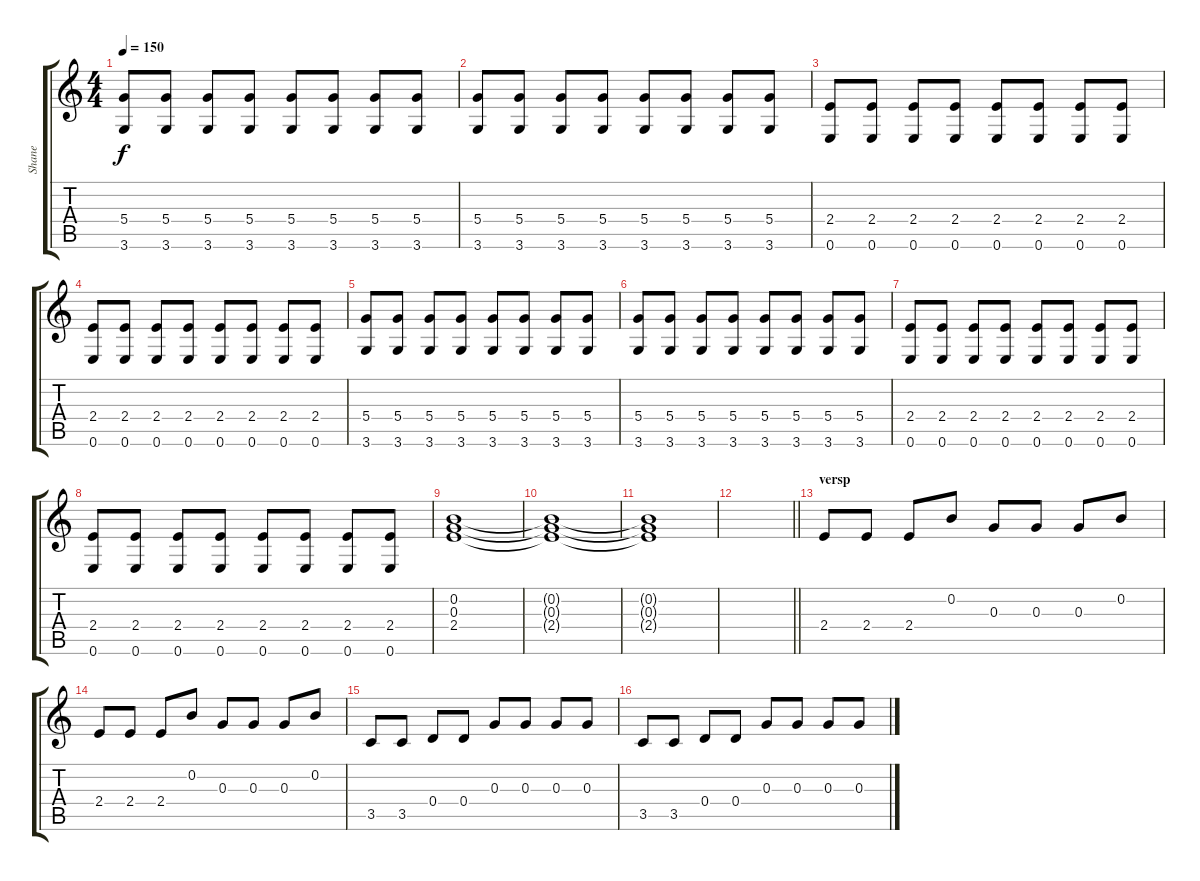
\track ("Shane" "Shane") {instrument acousticguitarnylon}
\staff {score tabs}
\tuning (E4 B3 G3 D3 A2 E2) {hide}
\ts (4 4)
\tempo 150
\clef g2
\ks c
(5.4 3.6).8{dy f} (5.4 3.6).8 (5.4 3.6).8 (5.4 3.6).8 (5.4 3.6).8 (5.4 3.6).8 (5.4 3.6).8 (5.4 3.6).8 |
(5.4 3.6).8 (5.4 3.6).8 (5.4 3.6).8 (5.4 3.6).8 (5.4 3.6).8 (5.4 3.6).8 (5.4 3.6).8 (5.4 3.6).8 |
(2.4 0.6).8 (2.4 0.6).8 (2.4 0.6).8 (2.4 0.6).8 (2.4 0.6).8 (2.4 0.6).8 (2.4 0.6).8 (2.4 0.6).8 |
(2.4 0.6).8 (2.4 0.6).8 (2.4 0.6).8 (2.4 0.6).8 (2.4 0.6).8 (2.4 0.6).8 (2.4 0.6).8 (2.4 0.6).8 |
(5.4 3.6).8 (5.4 3.6).8 (5.4 3.6).8 (5.4 3.6).8 (5.4 3.6).8 (5.4 3.6).8 (5.4 3.6).8 (5.4 3.6).8 |
(5.4 3.6).8 (5.4 3.6).8 (5.4 3.6).8 (5.4 3.6).8 (5.4 3.6).8 (5.4 3.6).8 (5.4 3.6).8 (5.4 3.6).8 |
(2.4 0.6).8 (2.4 0.6).8 (2.4 0.6).8 (2.4 0.6).8 (2.4 0.6).8 (2.4 0.6).8 (2.4 0.6).8 (2.4 0.6).8 |
(2.4 0.6).8 (2.4 0.6).8 (2.4 0.6).8 (2.4 0.6).8 (2.4 0.6).8 (2.4 0.6).8 (2.4 0.6).8 (2.4 0.6).8 |
(0.2 0.3 2.4).1 |
(0.2{t} 0.3{t} 2.4{t}).1 |
(0.2{t} 0.3{t} 2.4{t}).1 |
\barLineRight lightlight
|
\section ("" "versp")
2.4.8 2.4.8 2.4.8 0.2.8 0.3.8 0.3.8 0.3.8 0.2.8 |
2.4.8 2.4.8 2.4.8 0.2.8 0.3.8 0.3.8 0.3.8 0.2.8 |
3.5.8 3.5.8 0.4.8 0.4.8 0.3.8 0.3.8 0.3.8 0.3.8 |
3.5.8 3.5.8 0.4.8 0.4.8 0.3.8 0.3.8 0.3.8 0.3.8
